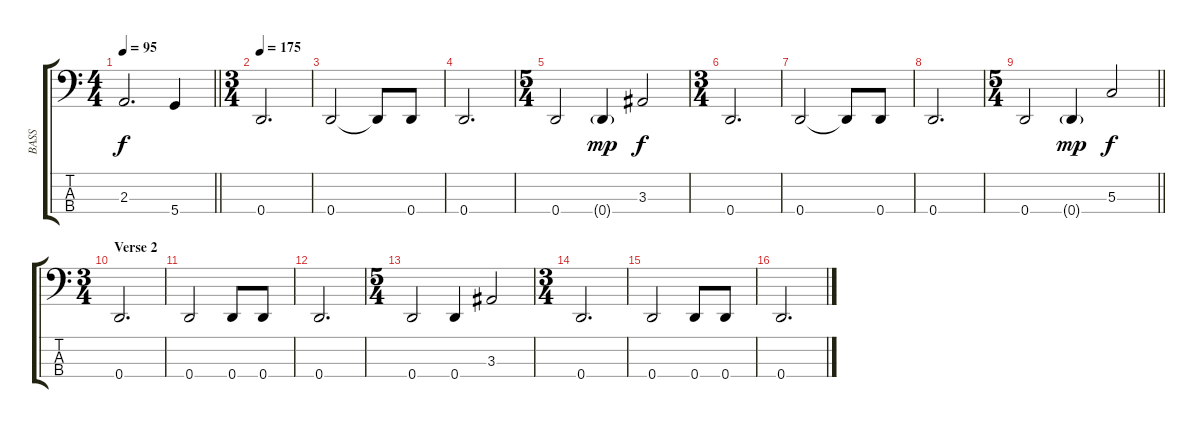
\track ("BASS" "BASS") {instrument electricbassfinger}
\staff {score tabs}
\tuning (F2 C2 G1 D1) {hide}
\ts (4 4)
\tempo 95
\clef f4
\barLineRight lightlight
\ks c
2.3.2{d dy f} 5.4.4 |
\ts (3 4)
\tempo 175
0.4.2{d} |
0.4.2 0.4{t}.8 0.4.8 |
0.4.2{d} |
\ts (5 4)
0.4.2 0.4{g}.4{dy mp} 3.3.2{dy f} |
\ts (3 4)
0.4.2{d} |
0.4.2 0.4{t}.8 0.4.8 |
0.4.2{d} |
\ts (5 4)
\barLineRight lightlight
0.4.2 0.4{g}.4{dy mp} 5.3.2{dy f} |
\ts (3 4)
\section ("" "Verse 2")
0.4.2{d} |
0.4.2 0.4.8 0.4.8 |
0.4.2{d} |
\ts (5 4)
0.4.2 0.4.4 3.3.2 |
\ts (3 4)
0.4.2{d} |
0.4.2 0.4.8 0.4.8 |
0.4.2{d}
